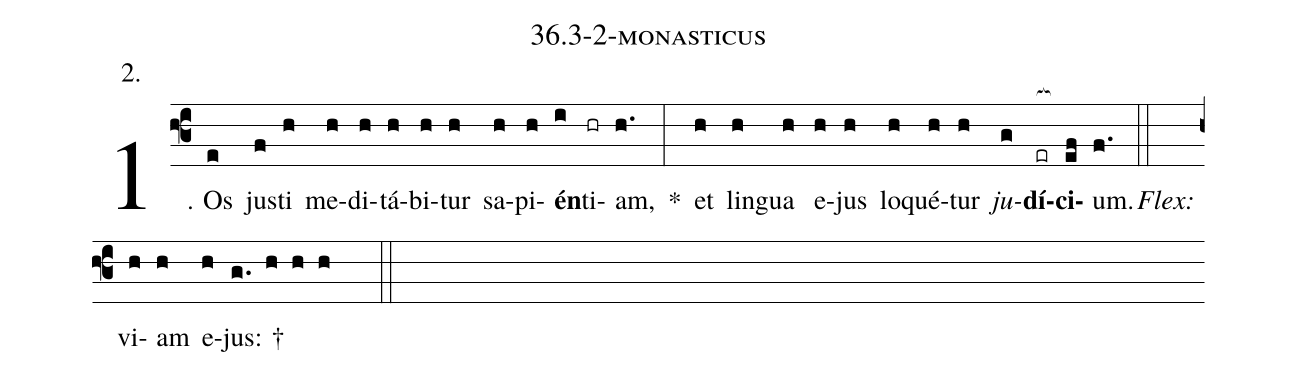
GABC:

name: 36.3-2-monasticus;
annotation: 2.;
%%
(f3)1. Os(e) jus(f)ti(h) me(h)di(h)tá(h)bi(h)tur(h) sa(h)pi(h)<b>én</b>(i)ti(hr)am,(h.) *(:) et(h) lin(h)gua(h) e(h)jus(h) lo(h)qué(h)tur(h) <i>ju</i>(g)<b>dí</b>(er[ocb:1{])<b>ci</b>(ef[ocb:0}])um.(f.) (::)
<i>Flex:</i>()  vi(h)am(h) e(h)jus: †(g. h h h  ::)

%E(h) u(h) o(h) u(g) a(ef) e.(f.) (::)
